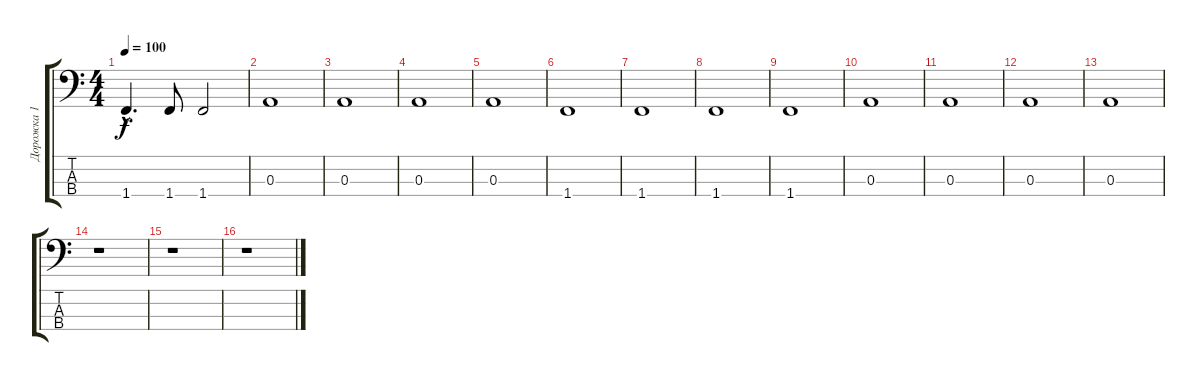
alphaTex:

\track ("Дорожка 1" "Дорожка 1") {instrument electricbasspick}
\staff {score tabs}
\tuning (G2 D2 A1 E1) {hide}
\ts (4 4)
\tempo 100
\clef f4
\ks c
1.4{hac}.4{d dy f} 1.4.8 1.4.2 |
0.3.1 |
0.3.1 |
0.3.1 |
0.3.1 |
1.4.1 |
1.4.1 |
1.4.1 |
1.4.1 |
0.3.1 |
0.3.1 |
0.3.1 |
0.3.1 |
r.1 |
r.1 |
r.1
